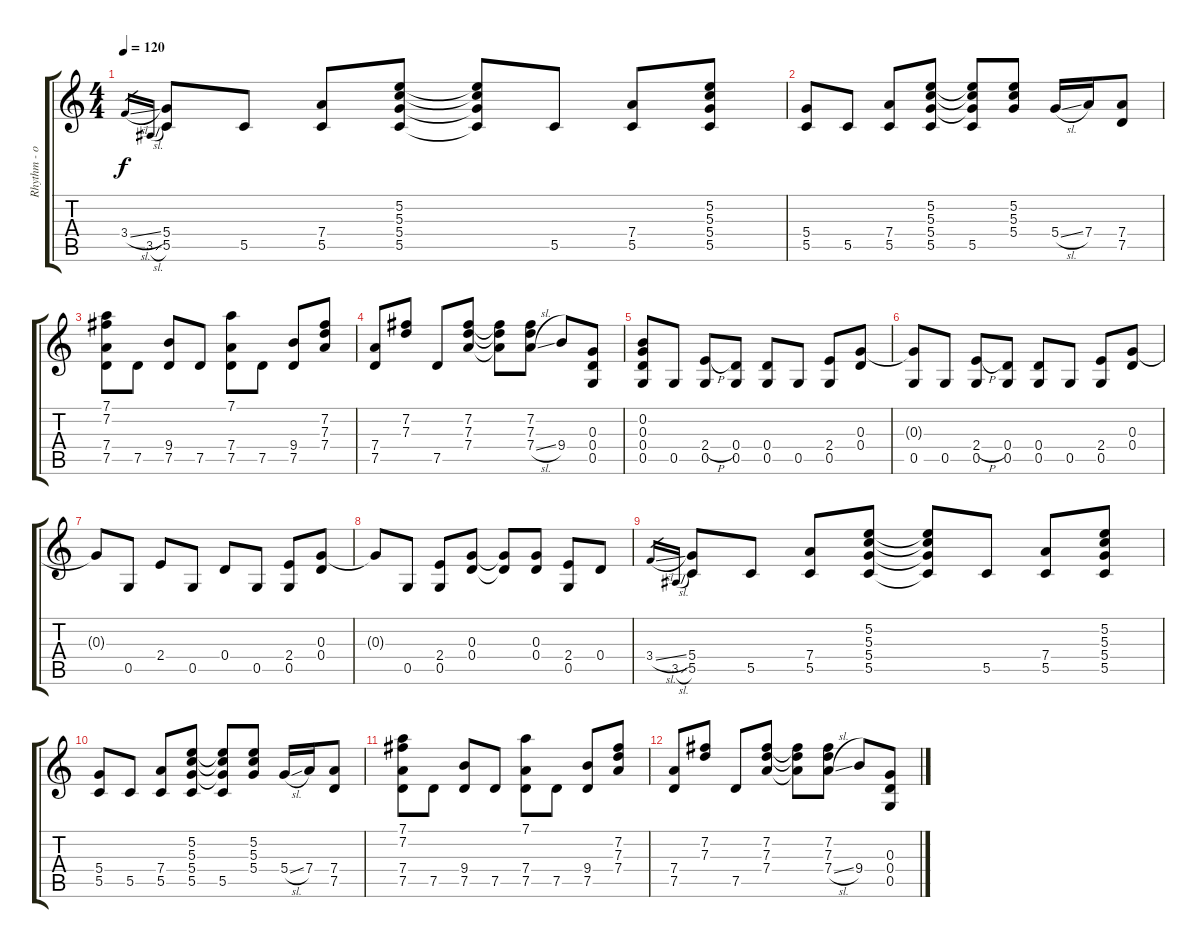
\track ("Rhythm - open G Tuing - w/dist" "Rhythm - o") {instrument distortionguitar}
\staff {score tabs}
\tuning (D4 B3 G3 D3 G2 D2) {hide}
\ts (4 4)
\tempo 120
\clef g2
\ks c
3.4{sl}.16{gr dy f} 3.5{sl}.16{gr} (5.4 5.5).8 5.5.8 (7.4 5.5).8 (5.2 5.3 5.4 5.5).8 (5.2{t} 5.3{t} 5.4{t} 5.5{t}).8 5.5.8 (7.4 5.5).8 (5.2 5.3 5.4 5.5).8 |
(5.4 5.5).8 5.5.8 (7.4 5.5).8 (5.2 5.3 5.4 5.5).8 (5.2{t} 5.3{t} 5.4{t} 5.5).8 (5.2 5.3 5.4).8 5.4{sl}.16 7.4.16 (7.4 7.5).8 |
(7.1 7.2 7.4 7.5).8 7.5.8 (9.4 7.5).8 7.5.8 (7.1 7.4 7.5).8 7.5.8 (9.4 7.5).8 (7.2 7.3 7.4).8 |
(7.4 7.5).8 (7.2 7.3).8 7.5.8 (7.2 7.3 7.4).8 (7.2{t} 7.3{t} 7.4{t}).8 (7.2 7.3 7.4{sl}).8 9.4.8 (0.3 0.4 0.5).8 |
(0.2 0.3 0.4 0.5).8 0.5.8 (2.4{h} 0.5).8 (0.4 0.5).8 (0.4 0.5).8 0.5.8 (2.4 0.5).8 (0.3 0.4).8 |
(0.3{t} 0.5).8 0.5.8 (2.4{h} 0.5).8 (0.4 0.5).8 (0.4 0.5).8 0.5.8 (2.4 0.5).8 (0.3 0.4).8 |
0.3{t}.8 0.5.8 2.4.8 0.5.8 0.4.8 0.5.8 (2.4 0.5).8 (0.3 0.4).8 |
0.3{t}.8 0.5.8 (2.4 0.5).8 (0.3 0.4).8 (0.3{t} 0.4{t}).8 (0.3 0.4).8 (2.4 0.5).8 0.4.8 |
3.4{sl}.16{gr} 3.5{sl}.16{gr} (5.4 5.5).8 5.5.8 (7.4 5.5).8 (5.2 5.3 5.4 5.5).8 (5.2{t} 5.3{t} 5.4{t} 5.5{t}).8 5.5.8 (7.4 5.5).8 (5.2 5.3 5.4 5.5).8 |
(5.4 5.5).8 5.5.8 (7.4 5.5).8 (5.2 5.3 5.4 5.5).8 (5.2{t} 5.3{t} 5.4{t} 5.5).8 (5.2 5.3 5.4).8 5.4{sl}.16 7.4.16 (7.4 7.5).8 |
(7.1 7.2 7.4 7.5).8 7.5.8 (9.4 7.5).8 7.5.8 (7.1 7.4 7.5).8 7.5.8 (9.4 7.5).8 (7.2 7.3 7.4).8 |
(7.4 7.5).8 (7.2 7.3).8 7.5.8 (7.2 7.3 7.4).8 (7.2{t} 7.3{t} 7.4{t}).8 (7.2 7.3 7.4{sl}).8 9.4.8 (0.3 0.4 0.5).8
